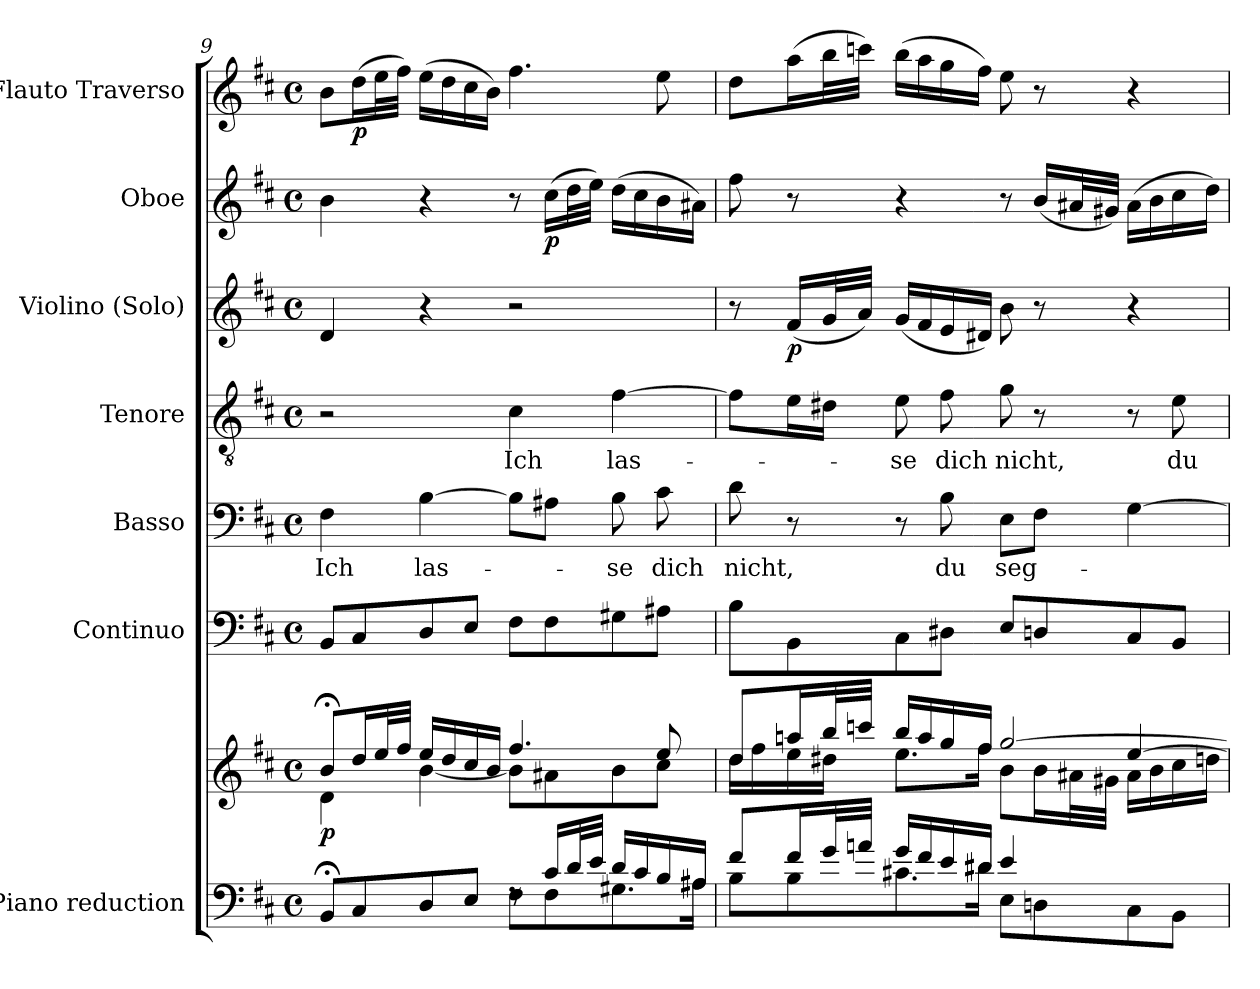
**kern	**kern	**dynam	**kern	**kern	**text	**kern	**text	**kern	**dynam	**kern	**dynam	**kern	**dynam
*part7	*part7	*part7	*part6	*part5	*part5	*part4	*part4	*part3	*part3	*part2	*part2	*part1	*part1
*staff8	*staff7	*staff7/8	*staff6	*staff5	*staff5	*staff4	*staff4	*staff3	*staff3	*staff2	*staff2	*staff1	*staff1
*I"Piano reduction	*	*	*I"Continuo	*I"Basso	*	*I"Tenore	*	*I"Violino (Solo)	*	*I"Oboe	*	*I"Flauto Traverso	*
*I'Pno	*	*	*	*	*	*	*	*I'Vln	*	*I'Ob	*	*I'Fl	*
!!LO:LB:g=z
*clefF4	*clefG2	*	*clefF4	*clefF4	*	*clefGv2	*	*clefG2	*	*clefG2	*	*clefG2	*
*k[f#c#]	*k[f#c#]	*	*k[f#c#]	*k[f#c#]	*	*k[f#c#]	*	*k[f#c#]	*	*k[f#c#]	*	*k[f#c#]	*
*M4/4	*M4/4	*	*M4/4	*M4/4	*	*M4/4	*	*M4/4	*	*M4/4	*	*M4/4	*
*met(c)	*met(c)	*	*met(c)	*met(c)	*	*met(c)	*	*met(c)	*	*met(c)	*	*met(c)	*
=9	=9	=9	=9	=9	=9	=9	=9	=9	=9	=9	=9	=9	=9
*^	*^	*	*	*	*	*	*	*	*	*	*	*	*
!	!	!	!	!LO:DY:b	!	!	!LO:LY:b	!	!	!	!	!	!	!	!
8BB;/L	2ryy	8b;</L	4d\	p	8BB/L	4F#\	Ich	2r	.	4d/	.	4b\	.	8b\L	.
!	!	!	!	!	!	!	!	!	!	!	!	!	!	!	!LO:DY:b
8C#/	.	16dd/L	.	.	8C#/	.	.	.	.	.	.	.	.	(>16dd\L	p
.	.	32ee/L	.	.	.	.	.	.	.	.	.	.	.	32ee\L	.
.	.	32ff#/JJJ	.	.	.	.	.	.	.	.	.	.	.	32ff#\JJJ)	.
!	!	!	!	!	!	!	!LO:LY:b	!	!	!	!	!	!	!	!
8D/	.	16ee/LL	[4b\	.	8D/	[4B\	las-	.	.	4r	.	4r	.	(>16ee\LL	.
.	.	16dd/	.	.	.	.	.	.	.	.	.	.	.	16dd\	.
8E/J	.	16cc#/	.	.	8E/J	.	.	.	.	.	.	.	.	16cc#\	.
.	.	16b/JJ	.	.	.	.	.	.	.	.	.	.	.	16b\JJ)	.
!	!	!	!	!	!	!	!	!	!LO:LY:b	!	!	!	!	!	!
8rF	8F#\L	4.ff#/	8b\L]	.	8F#\L	8B\L]	.	4c#\	Ich	2r	.	8r	.	4.ff#\	.
!	!	!	!	!	!	!	!	!	!	!	!	!	!LO:DY:b	!	!
16c#/LL	8F#\	.	8a#X\	.	8F#\	8A#X\J	.	.	.	.	.	(>16cc#\LL	p	.	.
32d/L	.	.	.	.	.	.	.	.	.	.	.	32dd\L	.	.	.
32e/JJJ	.	.	.	.	.	.	.	.	.	.	.	32ee\JJJ)	.	.	.
!	!	!	!	!	!	!	!LO:LY:b	!	!LO:LY:b	!	!	!	!	!	!
16d/LL	8.G#X\	.	8b\	.	8G#X\	8B\	-se	[4f#\	las-	.	.	(>16dd\LL	.	.	.
16c#/	.	.	.	.	.	.	.	.	.	.	.	16cc#\	.	.	.
!	!	!	!	!	!	!	!LO:LY:b	!	!	!	!	!	!	!	!
16B/	.	8ee/	8cc#\J	.	8A#X\J	8c#\	dich	.	.	.	.	16b\	.	8ee\	.
16A#X/JJ	16A#\Jk	.	.	.	.	.	.	.	.	.	.	16a#X\JJ)	.	.	.
=10	=10	=10	=10	=10	=10	=10	=10	=10	=10	=10	=10	=10	=10	=10	=10
*	*	*	*^	*	*	*	*	*	*	*	*	*	*	*	*
!	!	!	!	!	!	!	!	!LO:LY:b	!	!	!	!	!	!	!	!
8f#/L	8B\L	8dd/L	16dd\LL	2.ryy	.	8B\L	8d\	nicht,	8f#\L]	.	8r	.	8ff#\	.	8dd\L	.
.	.	.	16ff#\	.	.	.	.	.	.	.	.	.	.	.	.	.
!	!	!	!	!	!	!	!	!	!	!	!	!LO:DY:b	!	!	!	!
16f#/L	8B\	16aan/L	16ee\	.	.	8BB\	8r	.	16e\L	.	(<16f#/LL	p	8r	.	(>16aa\L	.
32g/L	.	32bb/L	16dd#X\JJ	.	.	.	.	.	16d#X\JJ	.	32g/L	.	.	.	32bb\L	.
32an/JJJ	.	32cccn/JJJ	.	.	.	.	.	.	.	.	32a/JJJ)	.	.	.	32cccn\JJJ)	.
!	!	!	!	!	!	!	!	!	!	!LO:LY:b	!	!	!	!	!	!
16g/LL	8.c#X\	16bb/LL	8.ee\L	.	.	8C#\	8r	.	8e\	-se	(<16g/LL	.	4r	.	(>16bb\LL	.
16f#/	.	16aa/	.	.	.	.	.	.	.	.	16f#/	.	.	.	16aa\	.
!	!	!	!	!	!	!	!	!LO:LY:b	!	!LO:LY:b	!	!	!	!	!	!
16e/	.	16gg/	.	.	.	8D#X\J	8B\	du	8f#\	dich	16e/	.	.	.	16gg\	.
16d#X/JJ	16d#\Jk	16ff#/JJ	16ff#\Jk	.	.	.	.	.	.	.	16d#X/JJ)	.	.	.	16ff#\JJ)	.
!	!	!	!	!	!	!	!	!LO:LY:b	!	!LO:LY:b	!	!	!	!	!	!
4e/	8E\L	[2gg/	8b\L	.	.	8E/L	8E\L	seg-	8g\	nicht,	8b\	.	8r	.	8ee\	.
.	8Dn\	.	16b\L	.	.	8Dn/	8F#\J	.	8r	.	8r	.	(<16b/LL	.	8r	.
.	.	.	32a#X\L	.	.	.	.	.	.	.	.	.	32a#X/L	.	.	.
.	.	.	32g#X\JJJ	.	.	.	.	.	.	.	.	.	32g#X/JJJ)	.	.	.
4ryy	8C#\	.	16a#\LL	[4ee/	.	8C#/	[4G\	.	8r	.	4r	.	(>16a#\LL	.	4r	.
.	.	.	16b\	.	.	.	.	.	.	.	.	.	16b\	.	.	.
!	!	!	!	!	!	!	!	!	!	!LO:LY:b	!	!	!	!	!	!
.	8BB\J	.	16cc#\	.	.	8BB/J	.	.	8e\	du	.	.	16cc#\	.	.	.
.	.	.	16ddn\JJ	.	.	.	.	.	.	.	.	.	16dd\JJ)	.	.	.
*v	*v	*	*	*	*	*	*	*	*	*	*	*	*	*	*	*
*	*v	*v	*v	*	*	*	*	*	*	*	*	*	*	*	*
=	=	=	=	=	=	=	=	=	=	=	=	=	=
*-	*-	*-	*-	*-	*-	*-	*-	*-	*-	*-	*-	*-	*-
